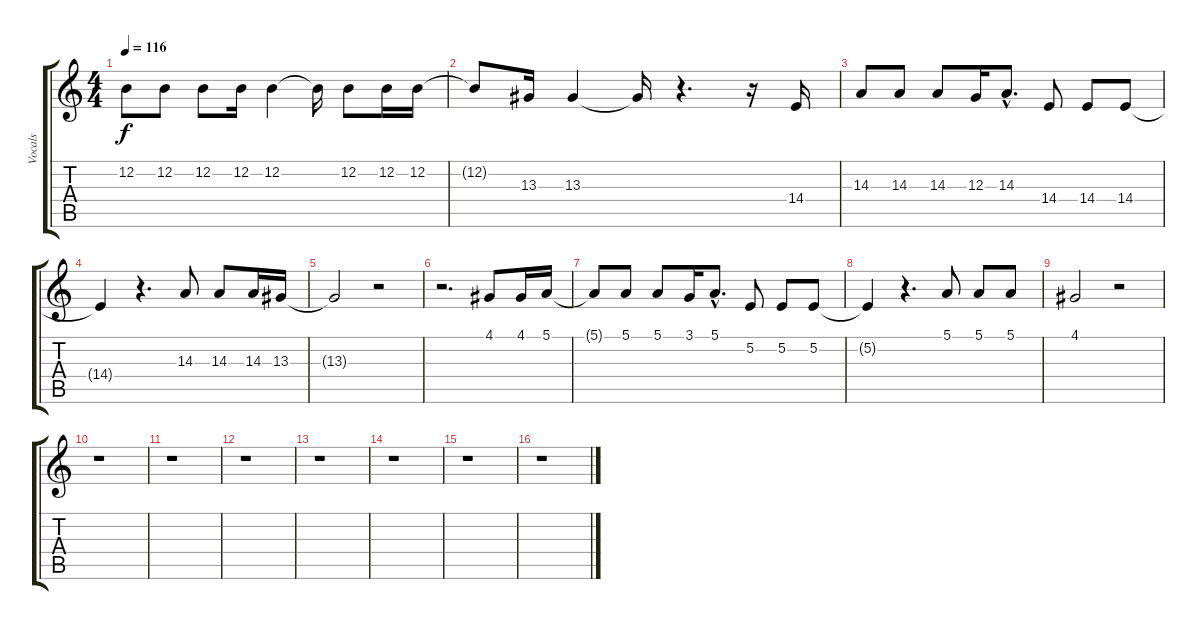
\track ("Vocals" "Vocals") {instrument lead3calliope}
\staff {score tabs}
\tuning (E4 B3 G3 D3 A2 E2) {hide}
\ts (4 4)
\tempo 116
\clef g2
\ks c
12.2.8{dy f} 12.2.8 12.2.8 12.2.16 12.2.4 12.2{t}.16 12.2.8 12.2.16 12.2.16 |
12.2{t}.8 13.3.16 13.3.4 13.3{t}.16 r.4{d} r.16 14.4.16 |
14.3.8 14.3.8 14.3.8 12.3.16 14.3{hac}.8{d} 14.4.8 14.4.8 14.4.8 |
14.4{t}.4 r.4{d} 14.3.8 14.3.8 14.3.16 13.3.16 |
13.3{t}.2 r.2 |
r.2{d} 4.1.8 4.1.16 5.1.16 |
5.1{t}.8 5.1.8 5.1.8 3.1.16 5.1{hac}.8{d} 5.2.8 5.2.8 5.2.8 |
5.2{t}.4 r.4{d} 5.1.8 5.1.8 5.1.8 |
4.1.2 r.2 |
r.1 |
r.1 |
r.1 |
r.1 |
r.1 |
r.1 |
r.1
